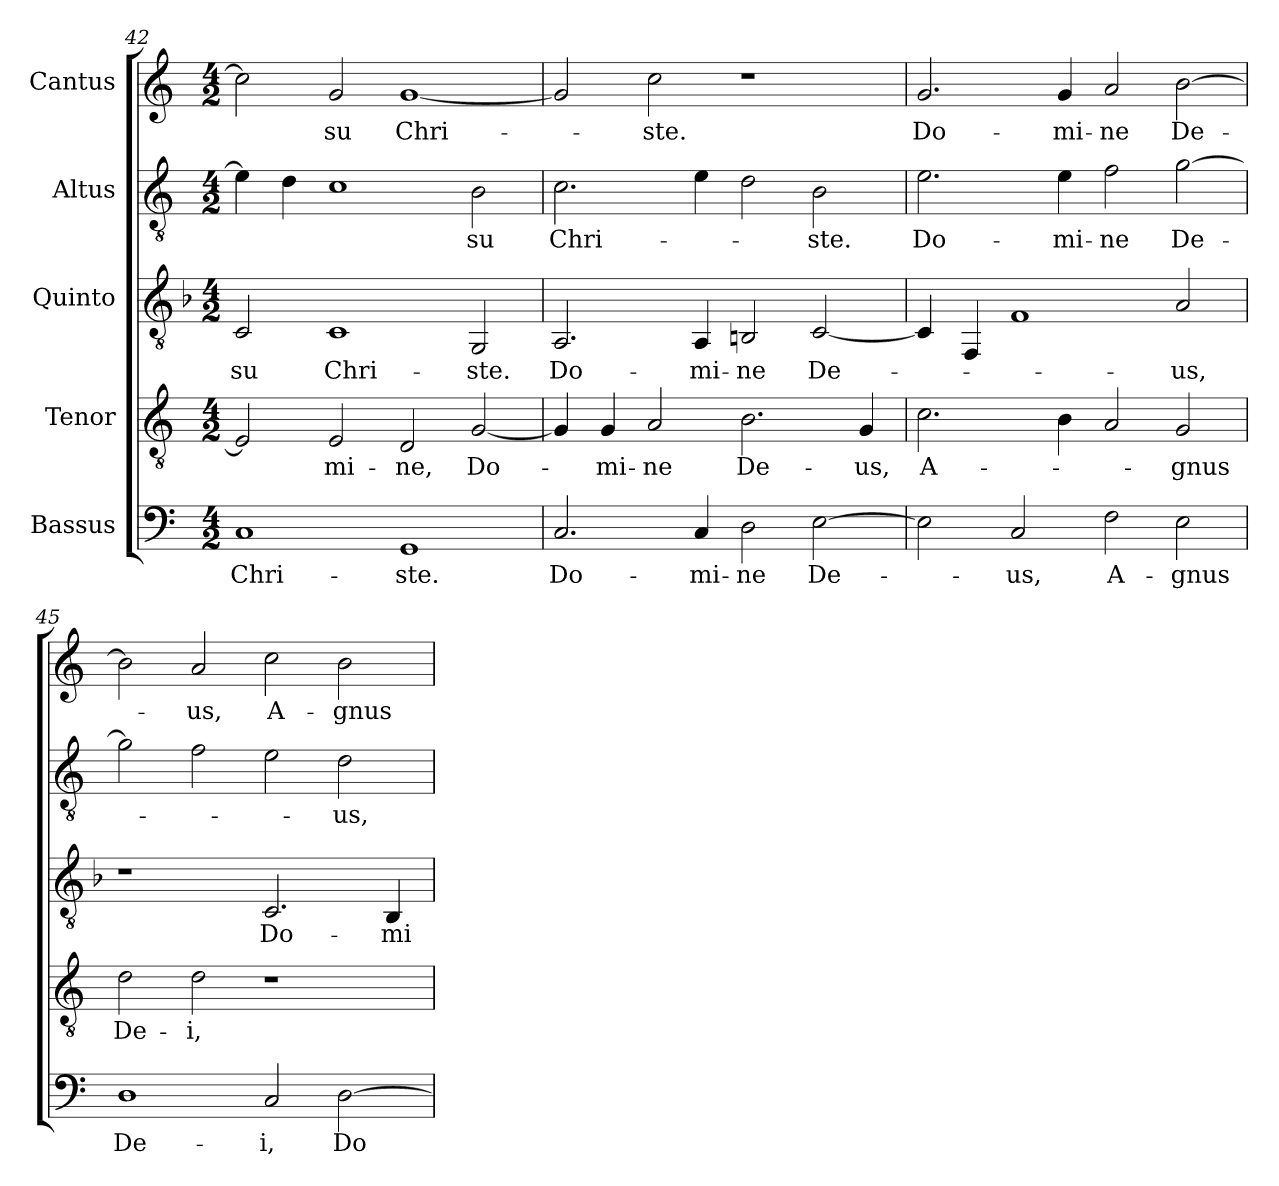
**kern	**text	**kern	**text	**kern	**text	**kern	**text	**kern	**text
*part5	*part5	*part4	*part4	*part3	*part3	*part2	*part2	*part1	*part1
*staff5	*staff5	*staff4	*staff4	*staff3	*staff3	*staff2	*staff2	*staff1	*staff1
*I"Bassus	*	*I"Tenor	*	*I"Quinto	*	*I"Altus	*	*I"Cantus	*
*clefF4	*	*clefGv2	*	*clefGv2	*	*clefGv2	*	*clefG2	*
*	*	*	*	*ITrd-4c-7	*	*	*	*	*
*k[]	*	*k[]	*	*k[]	*	*k[]	*	*k[]	*
*C:	*	*C:	*	*C:	*	*C:	*	*C:	*
*M4/2	*	*M4/2	*	*M4/2	*	*M4/2	*	*M4/2	*
=42	=42	=42	=42	=42	=42	=42	=42	=42	=42
!	!LO:LY:b:color=#000000	!	!	!	!	!	!	!	!
!	!	!	!	!	!LO:LY:b:color=#000000	!	!	!	!
1Ci	Chri-	2Ei/]	.	2Gi/	-su	4ei\]	.	2cci\]	.
.	.	.	.	.	.	4di\	.	.	.
!	!	!	!LO:LY:b:color=#000000	!	!	!	!	!	!
!	!	!	!	!	!LO:LY:b:color=#000000	!	!	!	!
!	!	!	!	!	!	!	!	!	!LO:LY:b:color=#000000
.	.	2Ei/	-mi-	1Gi	Chri-	1ci	.	2gi/	-su
!	!LO:LY:b:color=#000000	!	!	!	!	!	!	!	!
!	!	!	!LO:LY:b:color=#000000	!	!	!	!	!	!
!	!	!	!	!	!	!	!	!	!LO:LY:b:color=#000000
1GGi	-ste.	2Di/	-ne,	.	.	.	.	[<1gi	Chri-
!	!	!	!LO:LY:b:color=#000000	!	!	!	!	!	!
!	!	!	!	!	!LO:LY:b:color=#000000	!	!	!	!
!	!	!	!	!	!	!	!LO:LY:b:color=#000000	!	!
.	.	[<2Gi/	Do-	2Di/	-ste.	2Bi\	-su	.	.
=43	=43	=43	=43	=43	=43	=43	=43	=43	=43
!	!LO:LY:b:color=#000000	!	!	!	!	!	!	!	!
!	!	!	!	!	!LO:LY:b:color=#000000	!	!	!	!
!	!	!	!	!	!	!	!LO:LY:b:color=#000000	!	!
2.Ci/	Do-	4Gi/]	.	2.Ei/	Do-	2.ci\	Chri-	2gi/]	.
!	!	!	!LO:LY:b:color=#000000	!	!	!	!	!	!
.	.	4Gi/	-mi-	.	.	.	.	.	.
!	!	!	!LO:LY:b:color=#000000	!	!	!	!	!	!
!	!	!	!	!	!	!	!	!	!LO:LY:b:color=#000000
.	.	2Ai/	-ne	.	.	.	.	2cci\	-ste.
!	!LO:LY:b:color=#000000	!	!	!	!	!	!	!	!
!	!	!	!	!	!LO:LY:b:color=#000000	!	!	!	!
4Ci/	-mi-	.	.	4Ei/	-mi-	4ei\	.	.	.
!	!LO:LY:b:color=#000000	!	!	!	!	!	!	!	!
!	!	!	!LO:LY:b:color=#000000	!	!	!	!	!	!
!	!	!	!	!	!LO:LY:b:color=#000000	!	!	!	!
2Di\	-ne	2.Bi\	De-	2F#Xi/	-ne	2di\	.	1r	.
!	!LO:LY:b:color=#000000	!	!	!	!	!	!	!	!
!	!	!	!	!	!LO:LY:b:color=#000000	!	!	!	!
!	!	!	!	!	!	!	!LO:LY:b:color=#000000	!	!
[>2Ei\	De-	.	.	[<2Gi/	De-	2Bi\	-ste.	.	.
!	!	!	!LO:LY:b:color=#000000	!	!	!	!	!	!
.	.	4Gi/	-us,	.	.	.	.	.	.
=44	=44	=44	=44	=44	=44	=44	=44	=44	=44
!	!	!	!LO:LY:b:color=#000000	!	!	!	!	!	!
!	!	!	!	!	!	!	!LO:LY:b:color=#000000	!	!
!	!	!	!	!	!	!	!	!	!LO:LY:b:color=#000000
2Ei\]	.	2.ci\	A-	4Gi/]	.	2.ei\	Do-	2.gi/	Do-
.	.	.	.	4Ci/	.	.	.	.	.
!	!LO:LY:b:color=#000000	!	!	!	!	!	!	!	!
2Ci/	-us,	.	.	1ci	.	.	.	.	.
!	!	!	!	!	!	!	!LO:LY:b:color=#000000	!	!
!	!	!	!	!	!	!	!	!	!LO:LY:b:color=#000000
.	.	4Bi\	.	.	.	4ei\	-mi-	4gi/	-mi-
!	!LO:LY:b:color=#000000	!	!	!	!	!	!	!	!
!	!	!	!	!	!	!	!LO:LY:b:color=#000000	!	!
!	!	!	!	!	!	!	!	!	!LO:LY:b:color=#000000
2Fi\	A-	2Ai/	.	.	.	2fi\	-ne	2ai/	-ne
!	!LO:LY:b:color=#000000	!	!	!	!	!	!	!	!
!	!	!	!LO:LY:b:color=#000000	!	!	!	!	!	!
!	!	!	!	!	!LO:LY:b:color=#000000	!	!	!	!
!	!	!	!	!	!	!	!LO:LY:b:color=#000000	!	!
!	!	!	!	!	!	!	!	!	!LO:LY:b:color=#000000
2Ei\	-gnus	2Gi/	-gnus	2ei/	-us,	[>2gi\	De-	[>2bi\	De-
=45	=45	=45	=45	=45	=45	=45	=45	=45	=45
!	!LO:LY:b:color=#000000	!	!	!	!	!	!	!	!
!	!	!	!LO:LY:b:color=#000000	!	!	!	!	!	!
1Di	De-	2di\	De-	1r	.	2gi\]	.	2bi\]	.
!	!	!	!LO:LY:b:color=#000000	!	!	!	!	!	!
!	!	!	!	!	!	!	!	!	!LO:LY:b:color=#000000
.	.	2di\	-i,	.	.	2fi\	.	2ai/	-us,
!	!LO:LY:b:color=#000000	!	!	!	!	!	!	!	!
!	!	!	!	!	!LO:LY:b:color=#000000	!	!	!	!
!	!	!	!	!	!	!	!	!	!LO:LY:b:color=#000000
2Ci/	-i,	1r	.	2.Gi/	Do-	2ei\	.	2cci\	A-
!	!LO:LY:b:color=#000000	!	!	!	!	!	!	!	!
!	!	!	!	!	!	!	!LO:LY:b:color=#000000	!	!
!	!	!	!	!	!	!	!	!	!LO:LY:b:color=#000000
[>2Di\	Do-	.	.	.	.	2di\	-us,	2bi\	-gnus
!	!	!	!	!	!LO:LY:b:color=#000000	!	!	!	!
.	.	.	.	4Fi/	-mi-	.	.	.	.
=	=	=	=	=	=	=	=	=	=
*-	*-	*-	*-	*-	*-	*-	*-	*-	*-
